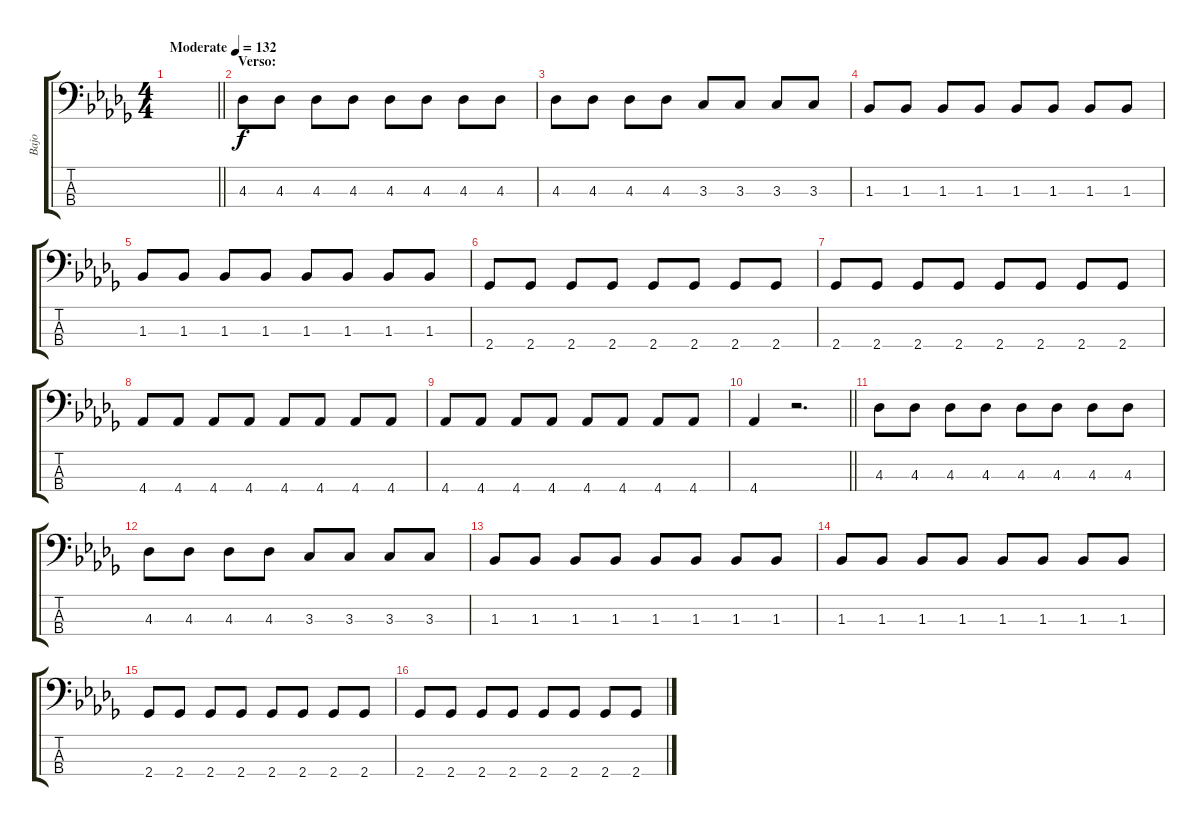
\track ("Bajo" "Bajo") {instrument electricbassfinger}
\staff {score tabs}
\tuning (G2 D2 A1 E1) {hide}
\ts (4 4)
\tempo (132 "Moderate")
\clef f4
\barLineRight lightlight
\ks db
|
\section ("" "Verso:")
4.3.8 4.3.8 4.3.8 4.3.8 4.3.8 4.3.8 4.3.8 4.3.8 |
4.3.8 4.3.8 4.3.8 4.3.8 3.3.8 3.3.8 3.3.8 3.3.8 |
1.3.8 1.3.8 1.3.8 1.3.8 1.3.8 1.3.8 1.3.8 1.3.8 |
1.3.8 1.3.8 1.3.8 1.3.8 1.3.8 1.3.8 1.3.8 1.3.8 |
2.4.8 2.4.8 2.4.8 2.4.8 2.4.8 2.4.8 2.4.8 2.4.8 |
2.4.8 2.4.8 2.4.8 2.4.8 2.4.8 2.4.8 2.4.8 2.4.8 |
4.4.8 4.4.8 4.4.8 4.4.8 4.4.8 4.4.8 4.4.8 4.4.8 |
4.4.8 4.4.8 4.4.8 4.4.8 4.4.8 4.4.8 4.4.8 4.4.8 |
\barLineRight lightlight
4.4.4 r.2{d} |
4.3.8 4.3.8 4.3.8 4.3.8 4.3.8 4.3.8 4.3.8 4.3.8 |
4.3.8 4.3.8 4.3.8 4.3.8 3.3.8 3.3.8 3.3.8 3.3.8 |
1.3.8 1.3.8 1.3.8 1.3.8 1.3.8 1.3.8 1.3.8 1.3.8 |
1.3.8 1.3.8 1.3.8 1.3.8 1.3.8 1.3.8 1.3.8 1.3.8 |
2.4.8 2.4.8 2.4.8 2.4.8 2.4.8 2.4.8 2.4.8 2.4.8 |
2.4.8 2.4.8 2.4.8 2.4.8 2.4.8 2.4.8 2.4.8 2.4.8
